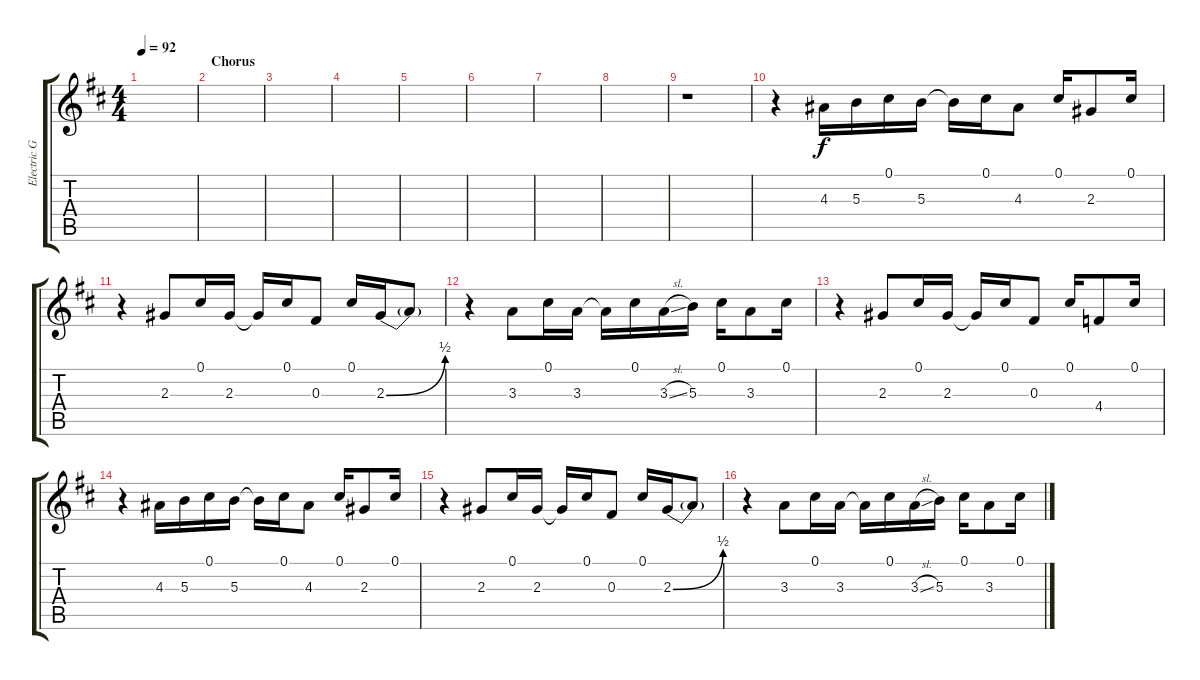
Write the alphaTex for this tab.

\track ("Electric Guitar 2" "Electric G") {instrument overdrivenguitar}
\staff {score tabs}
\tuning (Db4 B3 Gb3 Db3 Ab2 Db2) {hide}
\ts (4 4)
\tempo 92
\clef g2
\ks d
|
\section ("" "Chorus")
|
|
|
|
|
|
|
r.1 |
r.4 4.3.16 5.3.16 0.1.16 5.3.16 5.3{t}.16 0.1.16 4.3.8 0.1.16 2.3.8 0.1.16 |
r.4 2.3.8 0.1.16 2.3.16 2.3{t}.16 0.1.16 0.3.8 0.1.16 2.3{be (bend 0 0 60 2)}.16 2.3{t}.8 |
r.4 3.3.8 0.1.16 3.3.16 3.3{t}.16 0.1.16 3.3{sl}.16 5.3.16 0.1.16 3.3.8 0.1.16 |
r.4 2.3.8 0.1.16 2.3.16 2.3{t}.16 0.1.16 0.3.8 0.1.16 4.4.8 0.1.16 |
r.4 4.3.16 5.3.16 0.1.16 5.3.16 5.3{t}.16 0.1.16 4.3.8 0.1.16 2.3.8 0.1.16 |
r.4 2.3.8 0.1.16 2.3.16 2.3{t}.16 0.1.16 0.3.8 0.1.16 2.3{be (bend 0 0 60 2)}.16 2.3{t}.8 |
r.4 3.3.8 0.1.16 3.3.16 3.3{t}.16 0.1.16 3.3{sl}.16 5.3.16 0.1.16 3.3.8 0.1.16
